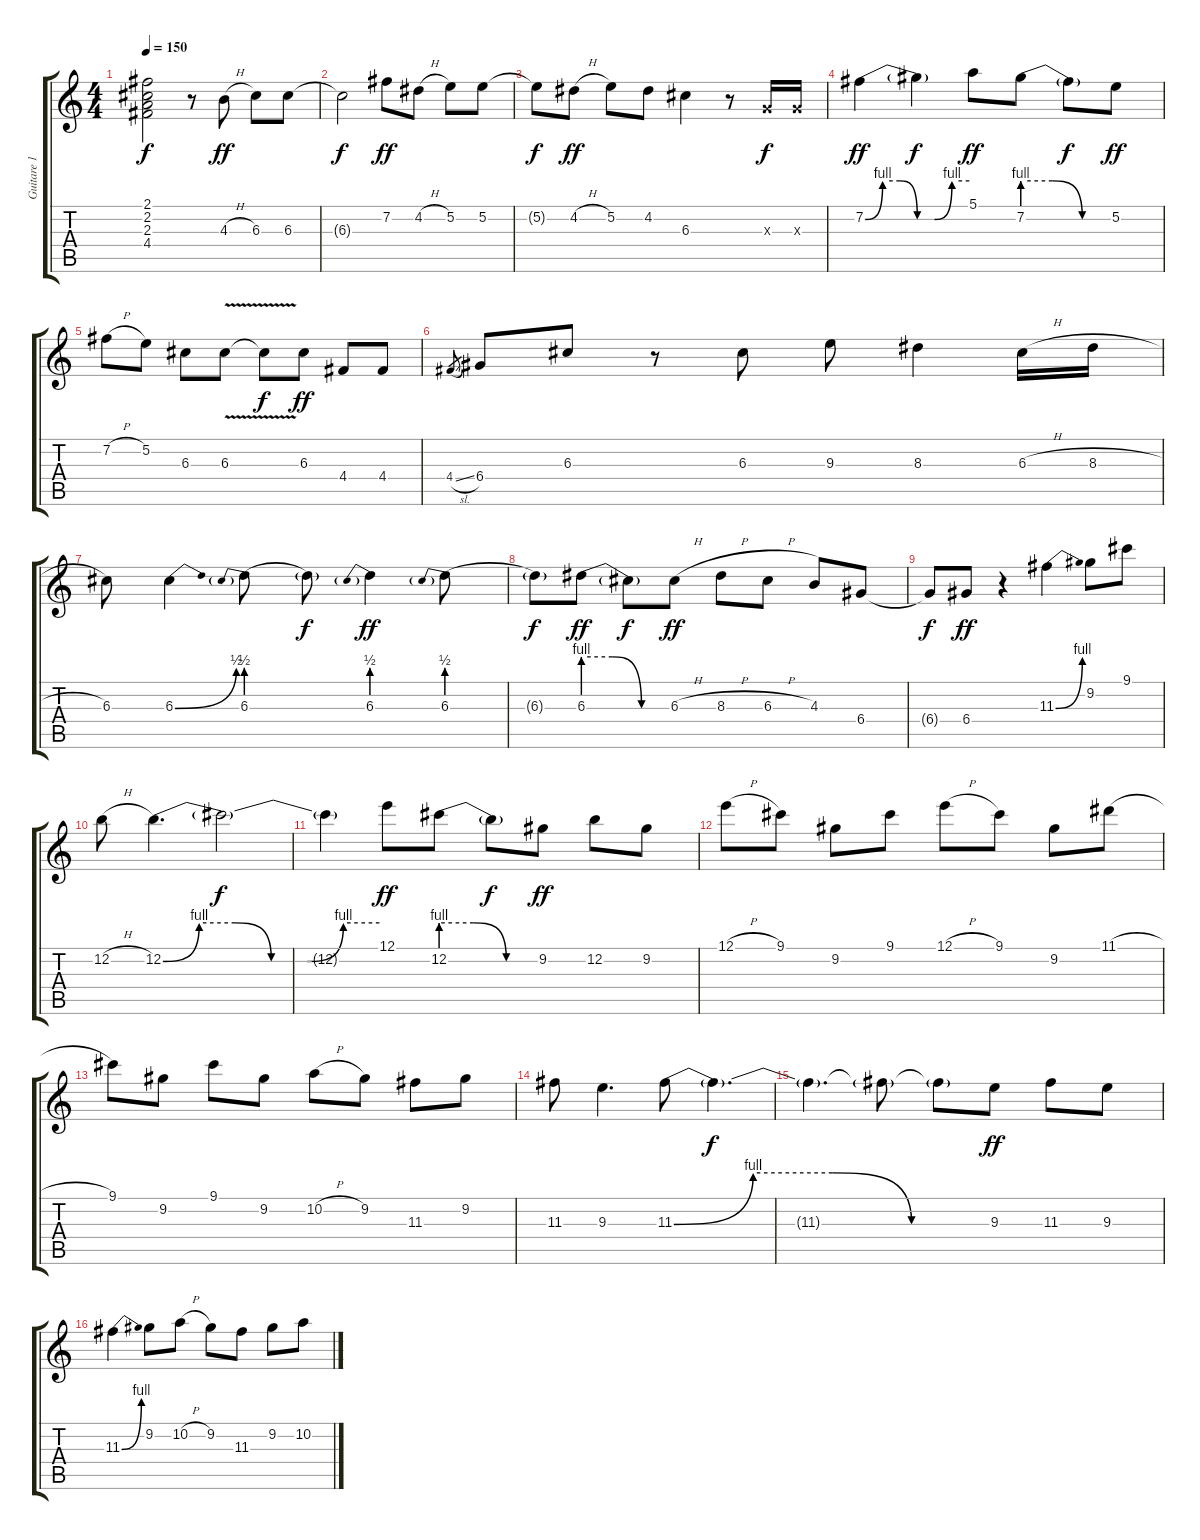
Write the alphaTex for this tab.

\track ("Guitare 1" "Guitare 1") {instrument electricguitarjazz}
\staff {score tabs}
\tuning (E4 B3 G3 D3 A2 E2) {hide}
\ts (4 4)
\tempo 150
\clef g2
\ks c
(2.1{t} 2.2{t} 2.3{t} 4.4{t}).2{dy f} r.8 4.3{h}.8{dy ff} 6.3.8 6.3.8 |
6.3{t}.2{dy f} 7.2.8{dy ff} 4.2{h}.8 5.2.8 5.2.8 |
5.2{t}.8{dy f} 4.2{h}.8{dy ff} 5.2.8 4.2.8 6.3.4 r.8 0.3{x}.16{dy f} 0.3{x}.16 |
7.2{be (custom 0 0 10 4 20 4 30 0 40 0 50 4 60 4)}.4{dy ff} 7.2{t}.4{dy f} 5.1.8{dy ff} 7.2{be (custom 0 4 20 4 40 0 60 0)}.8 7.2{t}.8{dy f} 5.2.8{dy ff} |
7.2{h}.8 5.2.8 6.3.8 6.3{v}.8 6.3{t}.8{dy f} 6.3.8{dy ff} 4.4.8 4.4.8 |
4.4{sl}.8{gr} 6.4.8 6.3.8 r.8 6.3.8 9.3.8 8.3.4 6.3{h}.16 8.3{h}.16 |
6.3.8 6.3{be (bend 0 0 60 2)}.4 6.3{be (prebend 0 2 60 2)}.8 6.3{t}.8{dy f} 6.3{be (prebend 0 2 60 2)}.4{dy ff} 6.3{be (prebend 0 2 60 2)}.8 |
6.3{t}.8{dy f} 6.3{be (custom 0 4 20 4 40 0 60 0)}.8{dy ff} 6.3{t}.8{dy f} 6.3{h}.8{dy ff} 8.3{h}.8 6.3{h}.8 4.3.8 6.4.8 |
6.4{t}.8{dy f} 6.4.8{dy ff} r.4 11.3{be (bend 0 0 60 4)}.4 9.2.8 9.1.8 |
12.2{h}.8 12.2{be (custom 0 0 10 4 20 4 30 0 40 0 50 4 60 4)}.4{d} 12.2{t}.2{dy f} |
12.2{t}.4 12.1.8{dy ff} 12.2{be (custom 0 4 20 4 40 0 60 0)}.8 12.2{t}.8{dy f} 9.2.8{dy ff} 12.2.8 9.2.8 |
12.1{h}.8 9.1.8 9.2.8 9.1.8 12.1{h}.8 9.1.8 9.2.8 11.1{h}.8 |
9.1.8 9.2.8 9.1.8 9.2.8 10.2{h}.8 9.2.8 11.3.8 9.2.8 |
11.3.8 9.3.4{d} 11.3{be (custom 0 0 15 4 30 4 45 0 60 0)}.8 11.3{t}.4{d dy f} |
11.3{t}.4{d} 11.3{t}.8 11.3{t}.8 9.3.8{dy ff} 11.3.8 9.3.8 |
11.3{be (bend 0 0 60 4)}.4 9.2.8 10.2{h}.8 9.2.8 11.3.8 9.2.8 10.2{h}.8
